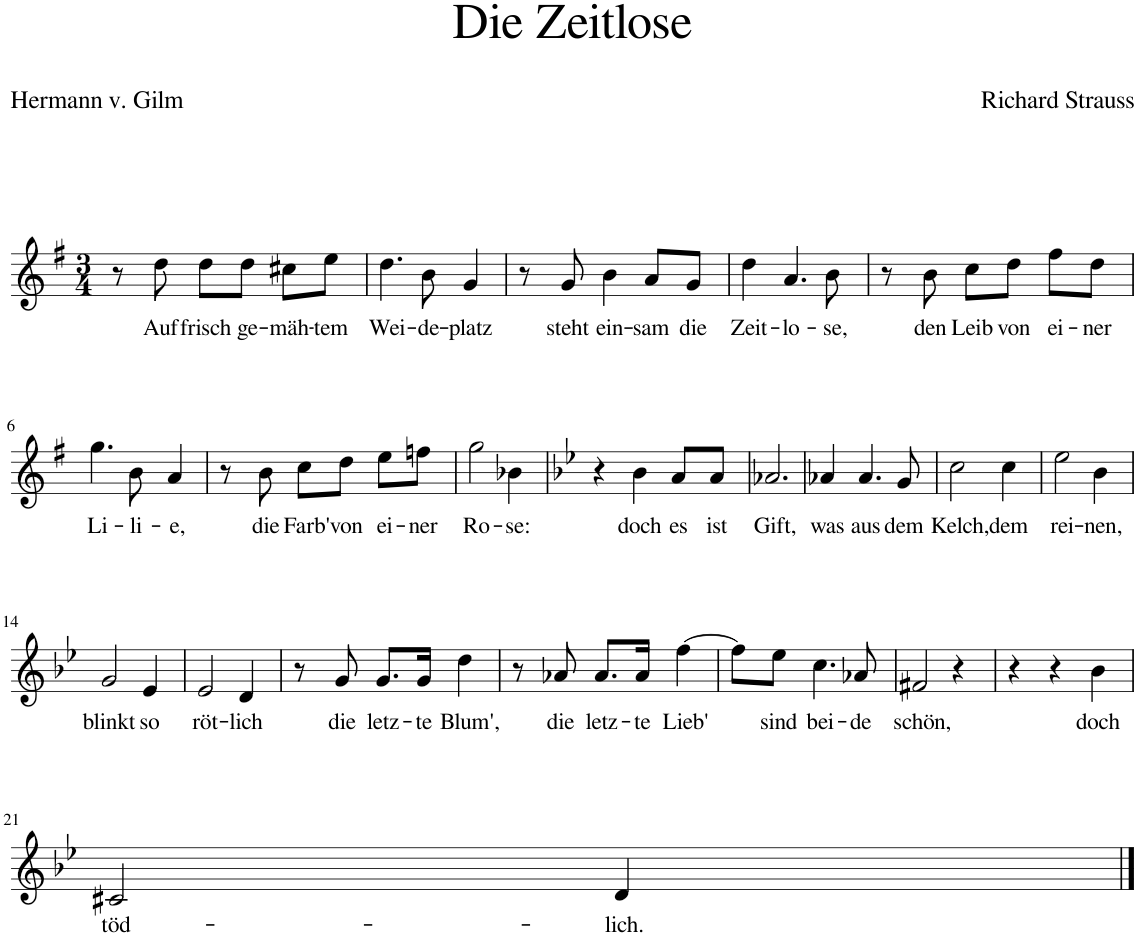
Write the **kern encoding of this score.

**kern	**text
*part1	*part1
*staff1	*staff1
*I"Piano	*
*I'Pno	*
*clefG2	*
*k[f#]	*
*M3/4	*
=1	=1
8r	.
!	!LO:LY:b
8dd\	Auf
!	!LO:LY:b
8dd\L	frisch
!	!LO:LY:b
8dd\J	ge-
!	!LO:LY:b
8cc#X\L	-mäh-
!	!LO:LY:b
8ee\J	-tem
=2	=2
!	!LO:LY:b
4.dd\	Wei-
!	!LO:LY:b
8b\	-de-
!	!LO:LY:b
4g/	-platz
=3	=3
8r	.
!	!LO:LY:b
8g/	steht
!	!LO:LY:b
4b\	ein-
!	!LO:LY:b
8a/L	-sam
!	!LO:LY:b
8g/J	die
=4	=4
!	!LO:LY:b
4dd\	Zeit-
!	!LO:LY:b
4.a/	-lo-
!	!LO:LY:b
8b\	-se,
=5	=5
8r	.
!	!LO:LY:b
8b\	den
!	!LO:LY:b
8cc\L	Leib
!	!LO:LY:b
8dd\J	von
!	!LO:LY:b
8ff#\L	ei-
!	!LO:LY:b
8dd\J	-ner
!!LO:LB:g=z
=6	=6
!	!LO:LY:b
4.gg\	Li-
!	!LO:LY:b
8b\	-li-
!	!LO:LY:b
4a/	-e,
=7	=7
8r	.
!	!LO:LY:b
8b\	die
!	!LO:LY:b
8cc\L	Farb'
!	!LO:LY:b
8dd\J	von
!	!LO:LY:b
8ee\L	ei-
!	!LO:LY:b
8ffn\J	-ner
=8	=8
!	!LO:LY:b
2gg\	Ro-
!	!LO:LY:b
4b-X\	-se:
=9	=9
*k[b-e-]	*
4r	.
!	!LO:LY:b
4b-\	doch
!	!LO:LY:b
8a/L	es
!	!LO:LY:b
8a/J	ist
=10	=10
!	!LO:LY:b
2.a-X/	Gift,
=11	=11
!	!LO:LY:b
4a-X/	was
!	!LO:LY:b
4.a-/	aus
!	!LO:LY:b
8g/	dem
=12	=12
!	!LO:LY:b
2cc\	Kelch,
!	!LO:LY:b
4cc\	dem
=13	=13
!	!LO:LY:b
2ee-\	rei-
!	!LO:LY:b
4b-\	-nen,
!!LO:LB:g=z
=14	=14
!	!LO:LY:b
2g/	blinkt
!	!LO:LY:b
4e-/	so
=15	=15
!	!LO:LY:b
2e-/	röt-
!	!LO:LY:b
4d/	-lich
=16	=16
8r	.
!	!LO:LY:b
8g/	die
!	!LO:LY:b
8.g/L	letz-
!	!LO:LY:b
16g/Jk	-te
!	!LO:LY:b
4dd\	Blum',
=17	=17
8r	.
!	!LO:LY:b
8a-X/	die
!	!LO:LY:b
8.a-/L	letz-
!	!LO:LY:b
16a-/Jk	-te
!	!LO:LY:b
[4ff\	Lieb'
=18	=18
8ff\L]	.
!	!LO:LY:b
8ee-\J	sind
!	!LO:LY:b
4.cc\	bei-
!	!LO:LY:b
8a-X/	-de
=19	=19
!	!LO:LY:b
2f#X/	schön,
4r	.
=20	=20
4r	.
4r	.
!	!LO:LY:b
4b-\	doch
!!LO:LB:g=z
=21	=21
!	!LO:LY:b
2c#X/	töd-
!	!LO:LY:b
4d/	-lich.
==	==
*-	*-
